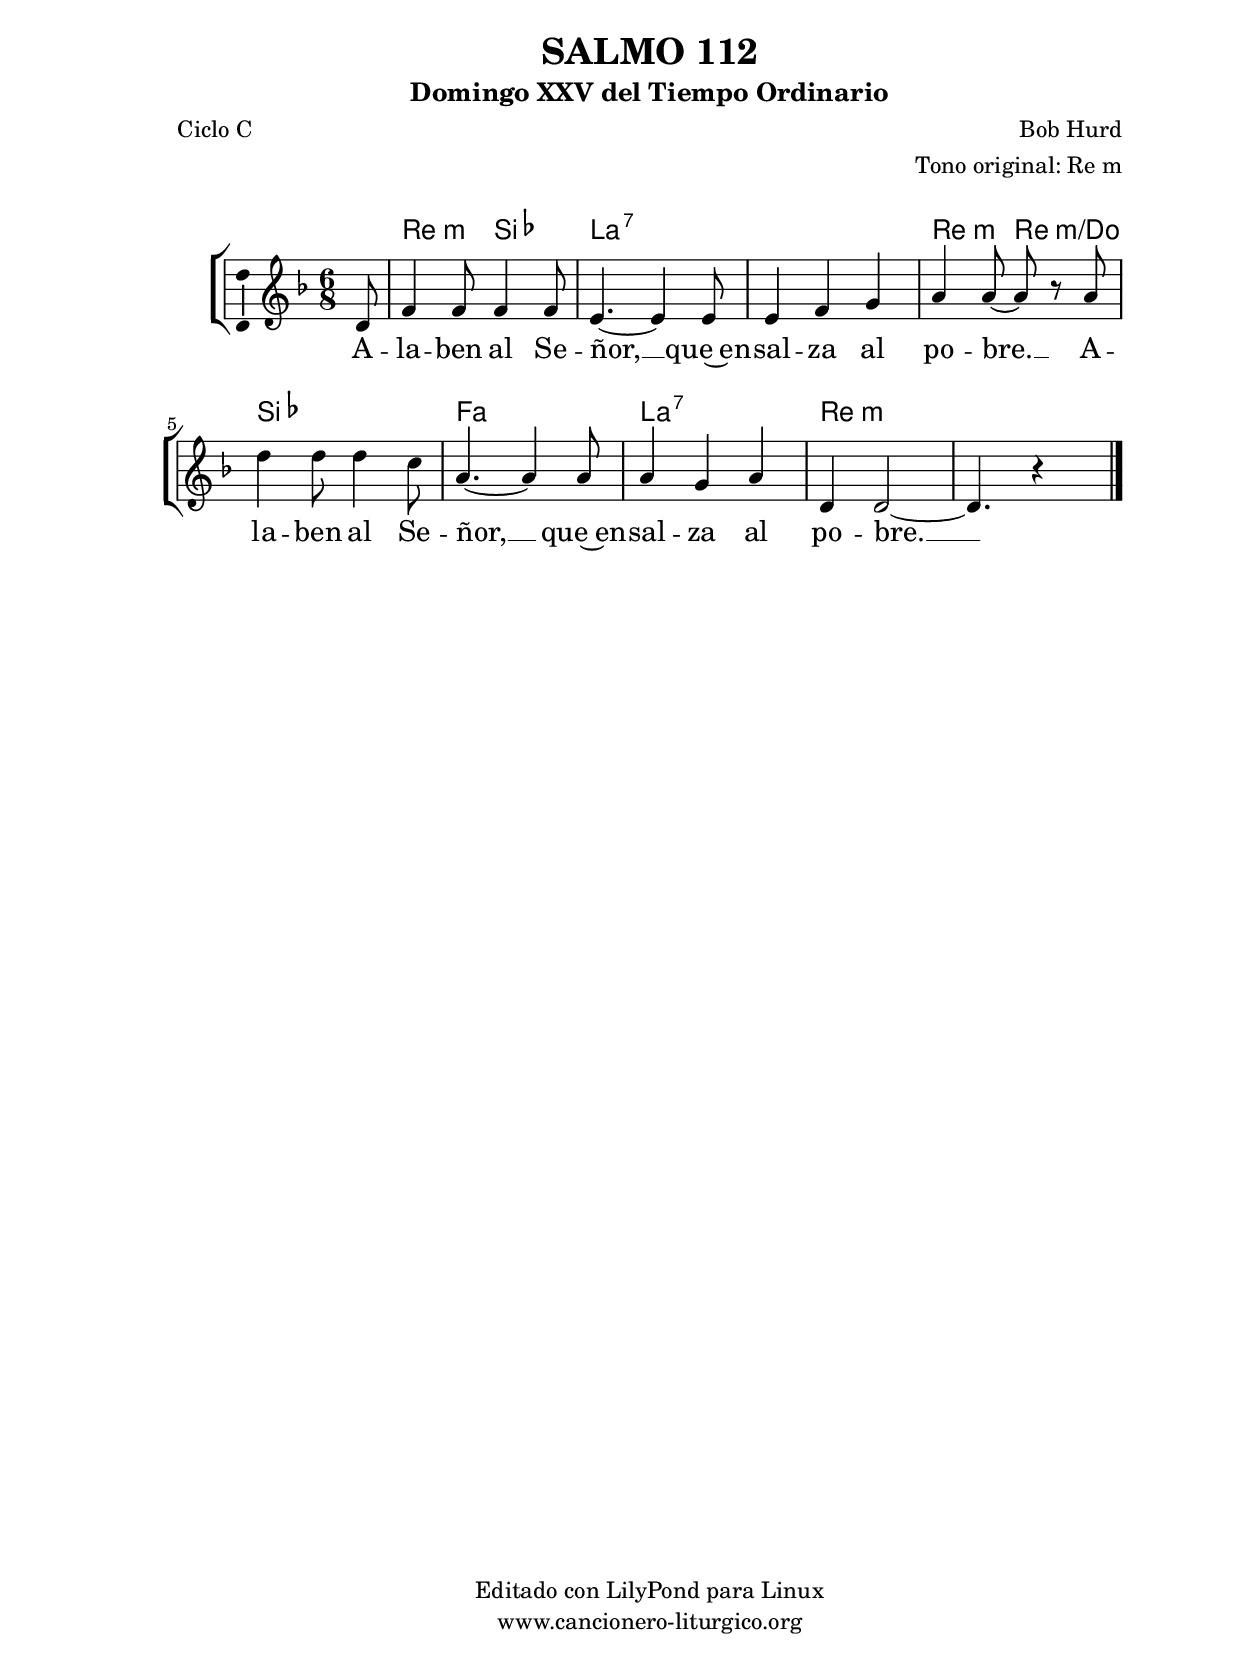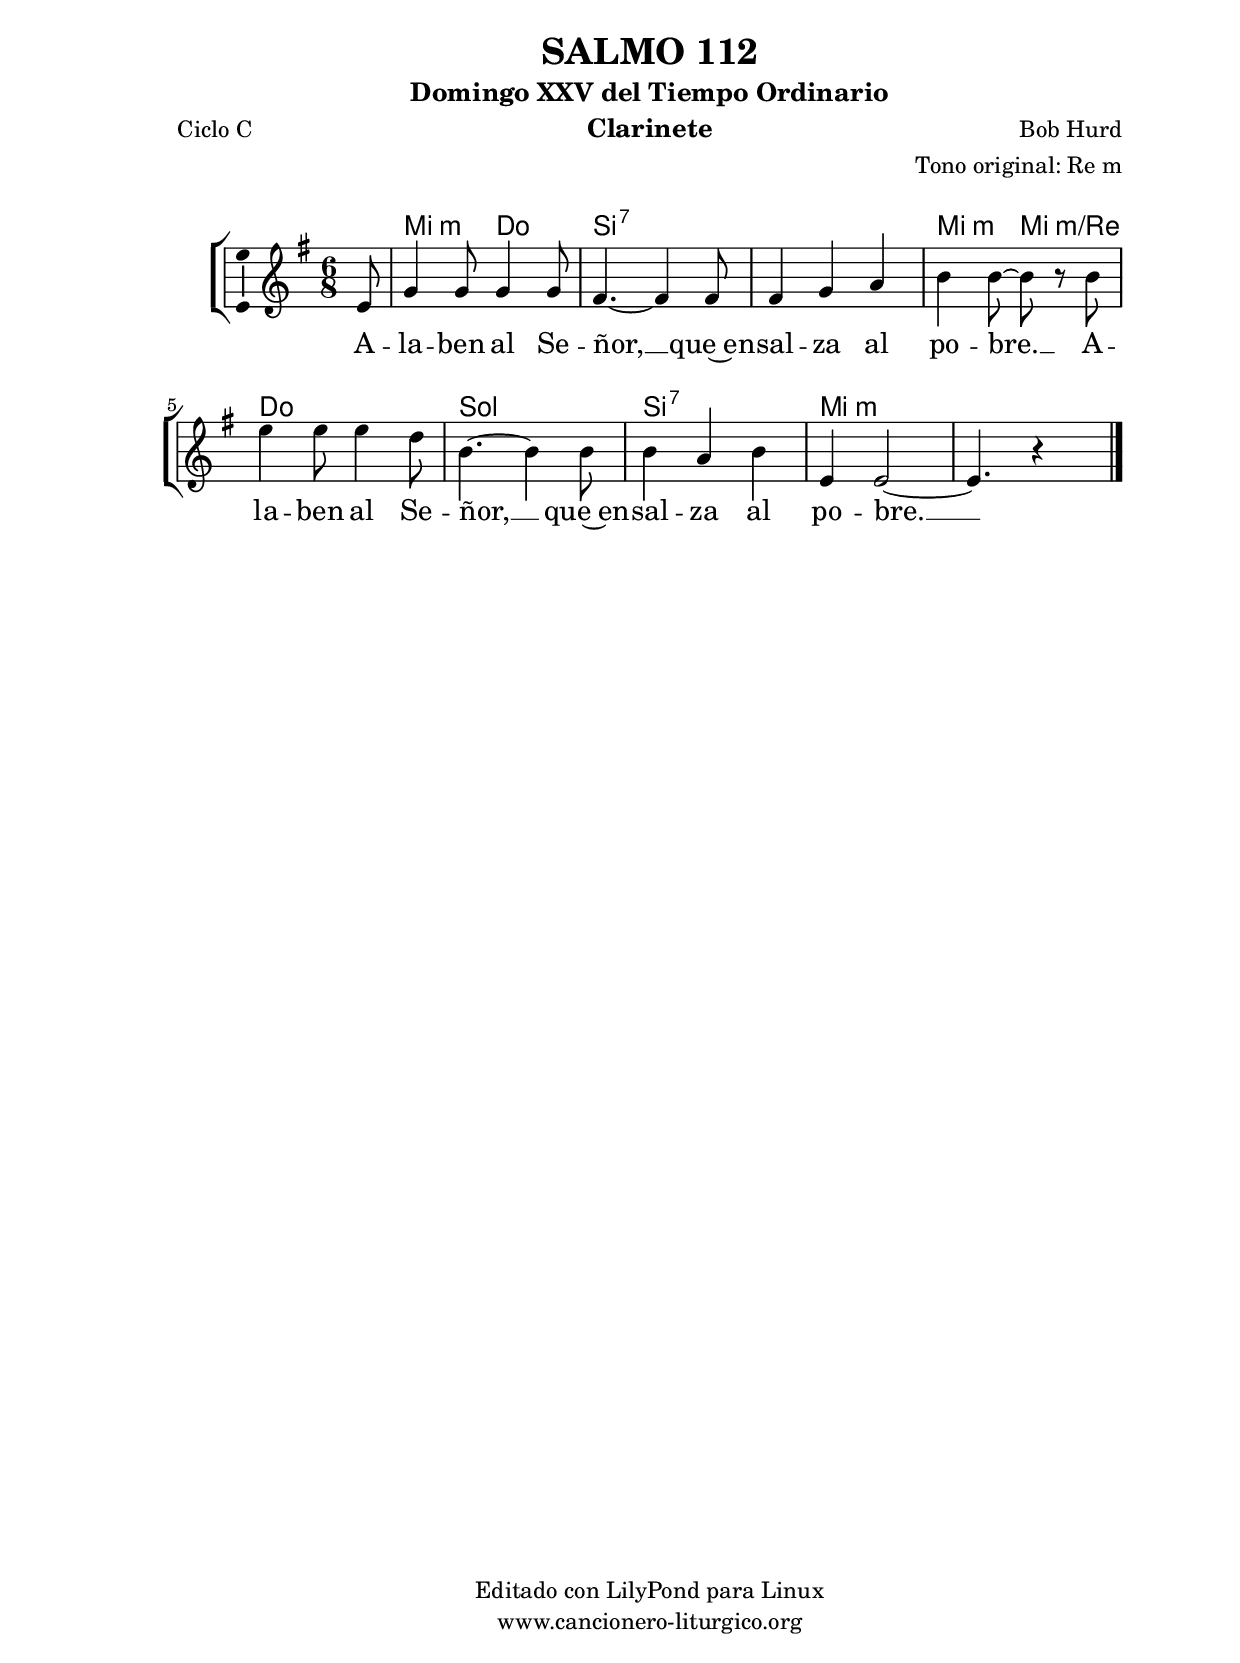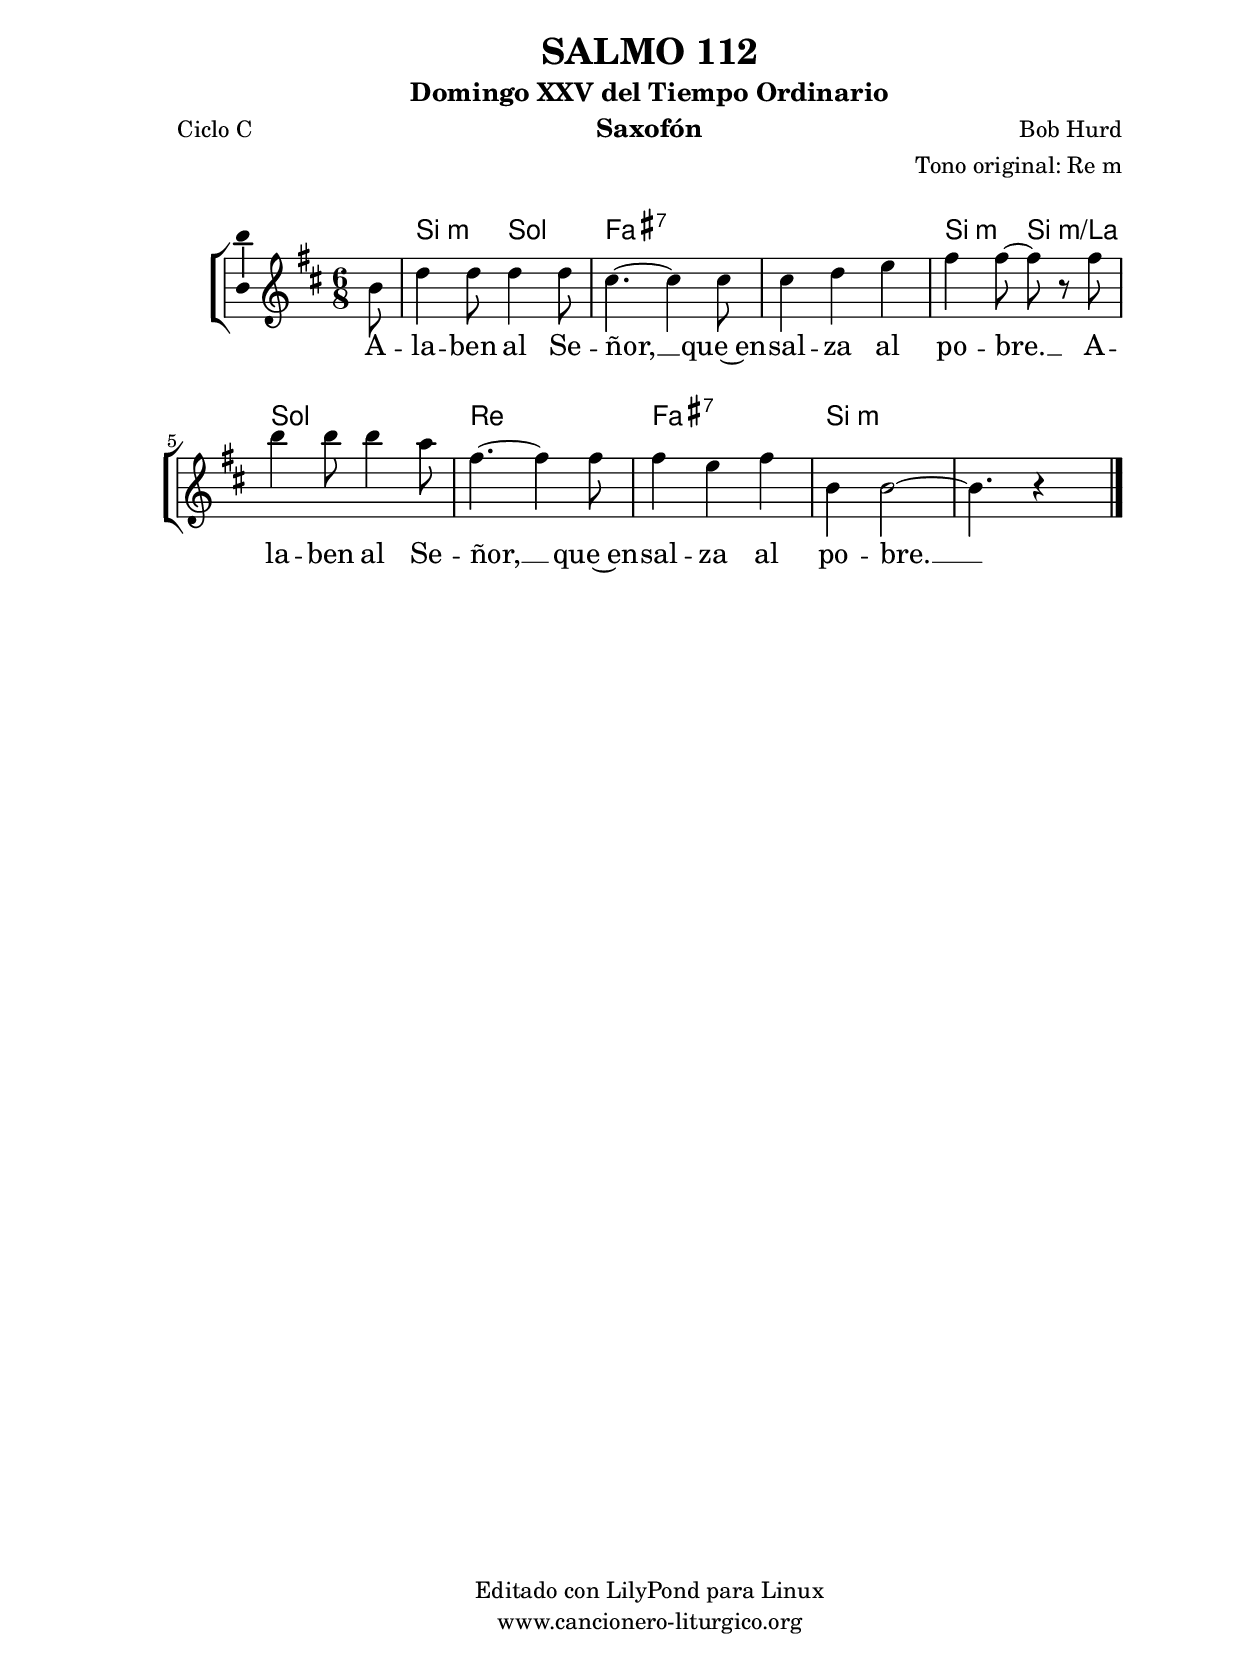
%
%para convertir .midi en .wav:
%timidity filename.midi -Ow -o finename.wav
%
%
%Para convertir de .wav a .mp3:
%lame -h -m j filename.wav
%
%
%para escuchar el midi:
%timidity nombrefichero.midi
%


%versión de lilypond para la que se ha escrito esta partitura:
\version "2.16.0"

	%Tamaño papel
	#(set-default-paper-size "a4")
	%Tamaño partitura
	#(set-global-staff-size 20)
	%No responde al pulsar sobre una nota
	#(ly:set-option 'point-and-click #f)

%parámetros del encabezamiento:
\header {
	title = "SALMO 112"
	subtitle = "Domingo XXV del Tiempo Ordinario"
	composer = "Bob Hurd"
	poet = "Ciclo C"
	meter = ""
	arranger = "Tono original: Re m"
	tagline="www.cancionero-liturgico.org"
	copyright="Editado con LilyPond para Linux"
	}

%parámetros asociados al papel:
\paper  {
	oddHeaderMarkup = \markup {\fill-line { \on-the-fly #not-first-page \fromproperty #'header:title \on-the-fly #not-first-page \fromproperty #'header:composer }}
	evenHeaderMarkup = \markup {\fill-line { \fromproperty #'header:composer \fromproperty #'header:title }}
	#(set-paper-size "a4")
	print-page-number = ##f
	first-page-number = 1
	print-first-page-number = ##f
%	head-separation = 3.0 \cm
	top-margin = 2.0 \cm
	bottom-margin = 0.5\cm
%%%	bottom-margin = -1.0\cm
	left-margin = 3.0 \cm
	line-width = 16.0 \cm 
	indent = 8\mm
	interscoreline = 2.\mm
	between-system-space = 15\mm
%	para que las partituras no llenen la hoja:
	ragged-bottom = ##t
%	idem para la última hoja:
	ragged-last-bottom = ##f
%	para que las partituras llenen el ancho del papel:
	ragged-last = ##f
	after-title-space = 2.5 \cm
%page-count=1
%system-count=8

	%Flexible Vertical Spacing
%	markup-markup-spacing =
%	#'((basic-distance . 15) (minimum-distance . 15) (padding . 3))
	markup-system-spacing =
	#'((basic-distance . 15) (minimum-distance . 15) (padding . 3))
	system-system-spacing =
	#'((basic-distance . 15) (minimum-distance . 15) (padding . 3))
	score-system-spacing =
	#'((basic-distance . 15) (minimum-distance . 15) (padding . 5))
%	top-system-spacing = % header
%	#'((basic-distance . 8) (minimum-distance . 0) (padding . 3))
%	top-markup-spacing =
%	#'((basic-distance . 20) (minimum-distance . 20) (padding . 3))
	last-bottom-spacing = % footer
	#'((basic-distance . 5) (minimum-distance . 5) (padding . 3))
%	score-markup-spacing =
%	#'((basic-distance . 16) (minimum-distance . 13) (padding . 3))

	}


%parámetros que afectan a toda la partitura:
global =  {
	%clave de sol (G):
	\clef G
	%armadura:
%	\transpose e ees
	\key d \minor
	\tempo 4.=94
	\set Score.tempoHideNote = ##t
	}


acordes = {
	\italianChords
	\chordmode {
%	\transpose e ees
{

s8
d4.:m bes a2.:7 a:7 d4.:m d:m/c bes2. f a:7 d:m d:m

	}
	}
}

melodia = 
%	\transpose e ees
{
	\relative c'{

\time 6/8

\partial8
d8
f4 f8 f4 f8
e4.~e4 e8
e4 f g
a4 a8~a8 r8 a8
d4 d8 d4 c8
a4.~a4 a8
a4 g a
d,4 d2~
d4. r4 s8

	\bar "|."
	}
	}


texto = \lyricmode {
A -- la -- ben al Se -- ñor, __
que~en -- sal -- za al po -- bre. __
A -- la -- ben al Se -- ñor, __
que~en -- sal -- za al po -- bre. __ _
	}


acordesStaff = \context ChordNames = acordesStaff <<
	\set chordChanges = ##t
	\acordes
	>>


vozStaff = \context Voice = vozStaff
\with {\consists "Ambitus_engraver"}
<<
%	\set Staff.instrumentName = ""
%	\set Staff.shortInstrumentName = ""
%	\set Staff.midiInstrument = #"clarinet"
%	\set Staff.midiInstrument = #"cello"
%	\set Staff.midiInstrument = #"flute"
	\set Staff.midiInstrument = #"electric guitar (jazz)"
%	\set Staff.midiInstrument = #"english horn"
%	\set Staff.midiInstrument = #"violin"
%	\set Staff.midiInstrument = #"glockenspiel"
	\set Staff.midiMinimumVolume = #0.7
	\set Staff.midiMaximumVolume = #0.9
	\global
	\melodia
	>>


textoStaff = \context Lyrics = textoStaff <<
	\lyricsto vozStaff \texto
	>>

\book {
	\score {
		\context ChoirStaff {
			\override StaffGroup.SystemStartBracket #'collapse-height = #1
			\override Score.SystemStartBar #'collapse-height = #1
			<<
			\acordesStaff
			\vozStaff
			\textoStaff
			>>
			}
		\layout {
	    		\context {
				\Lyrics
				\override LyricText #'font-size = #2
				}
	   		 \context {
				\Score
				%fontSize = #3
				\override StaffSymbol #'staff-space = #(magstep +3)
				%\override Beam #'thickness = #0.55
				%\override SpacingSpanner #'spacing-increment = #1.0
				%\override Slur #'height-limit = #1.5
				}
			}
		}
	\score {
		\unfoldRepeats
		\context ChoirStaff {
			<<
			\acordesStaff
			\vozStaff
			>>
			}
		\midi {
	  		\context {
	  			\Score
				tempoWholesPerMinute = #(ly:make-moment 70 4)
				}
			}
		}
	}

%Partitura para clarinete
#(define output-suffix "C")
\book {
	\header{
		instrument = "Clarinete"
		}
	\score {
		\context ChoirStaff {
			\override StaffGroup.SystemStartBracket #'collapse-height = #1
			\override Score.SystemStartBar #'collapse-height = #1
\transpose c d
			<<
			\acordesStaff
			\vozStaff
			\textoStaff
			>>
			}
		\layout {
	    		\context {
				\Lyrics
				\override LyricText #'font-size = #2
				}
	   		 \context {
				\Score
				%fontSize = #3
				\override StaffSymbol #'staff-space = #(magstep +3)
				%\override Beam #'thickness = #0.55
				%\override SpacingSpanner #'spacing-increment = #1.0
				%\override Slur #'height-limit = #1.5
				}
			}
		}
	}

%Partitura para saxofón
#(define output-suffix "S")
\book {
	\header{
		instrument = "Saxofón"
		}
	\score {
		\context ChoirStaff {
			\override StaffGroup.SystemStartBracket #'collapse-height = #1
			\override Score.SystemStartBar #'collapse-height = #1
\transpose c a
			<<
			\acordesStaff
			\vozStaff
			\textoStaff
			>>
			}
		\layout {
	    		\context {
				\Lyrics
				\override LyricText #'font-size = #2
				}
	   		 \context {
				\Score
				%fontSize = #3
				\override StaffSymbol #'staff-space = #(magstep +3)
				%\override Beam #'thickness = #0.55
				%\override SpacingSpanner #'spacing-increment = #1.0
				%\override Slur #'height-limit = #1.5
				}
			}
		}
	}

